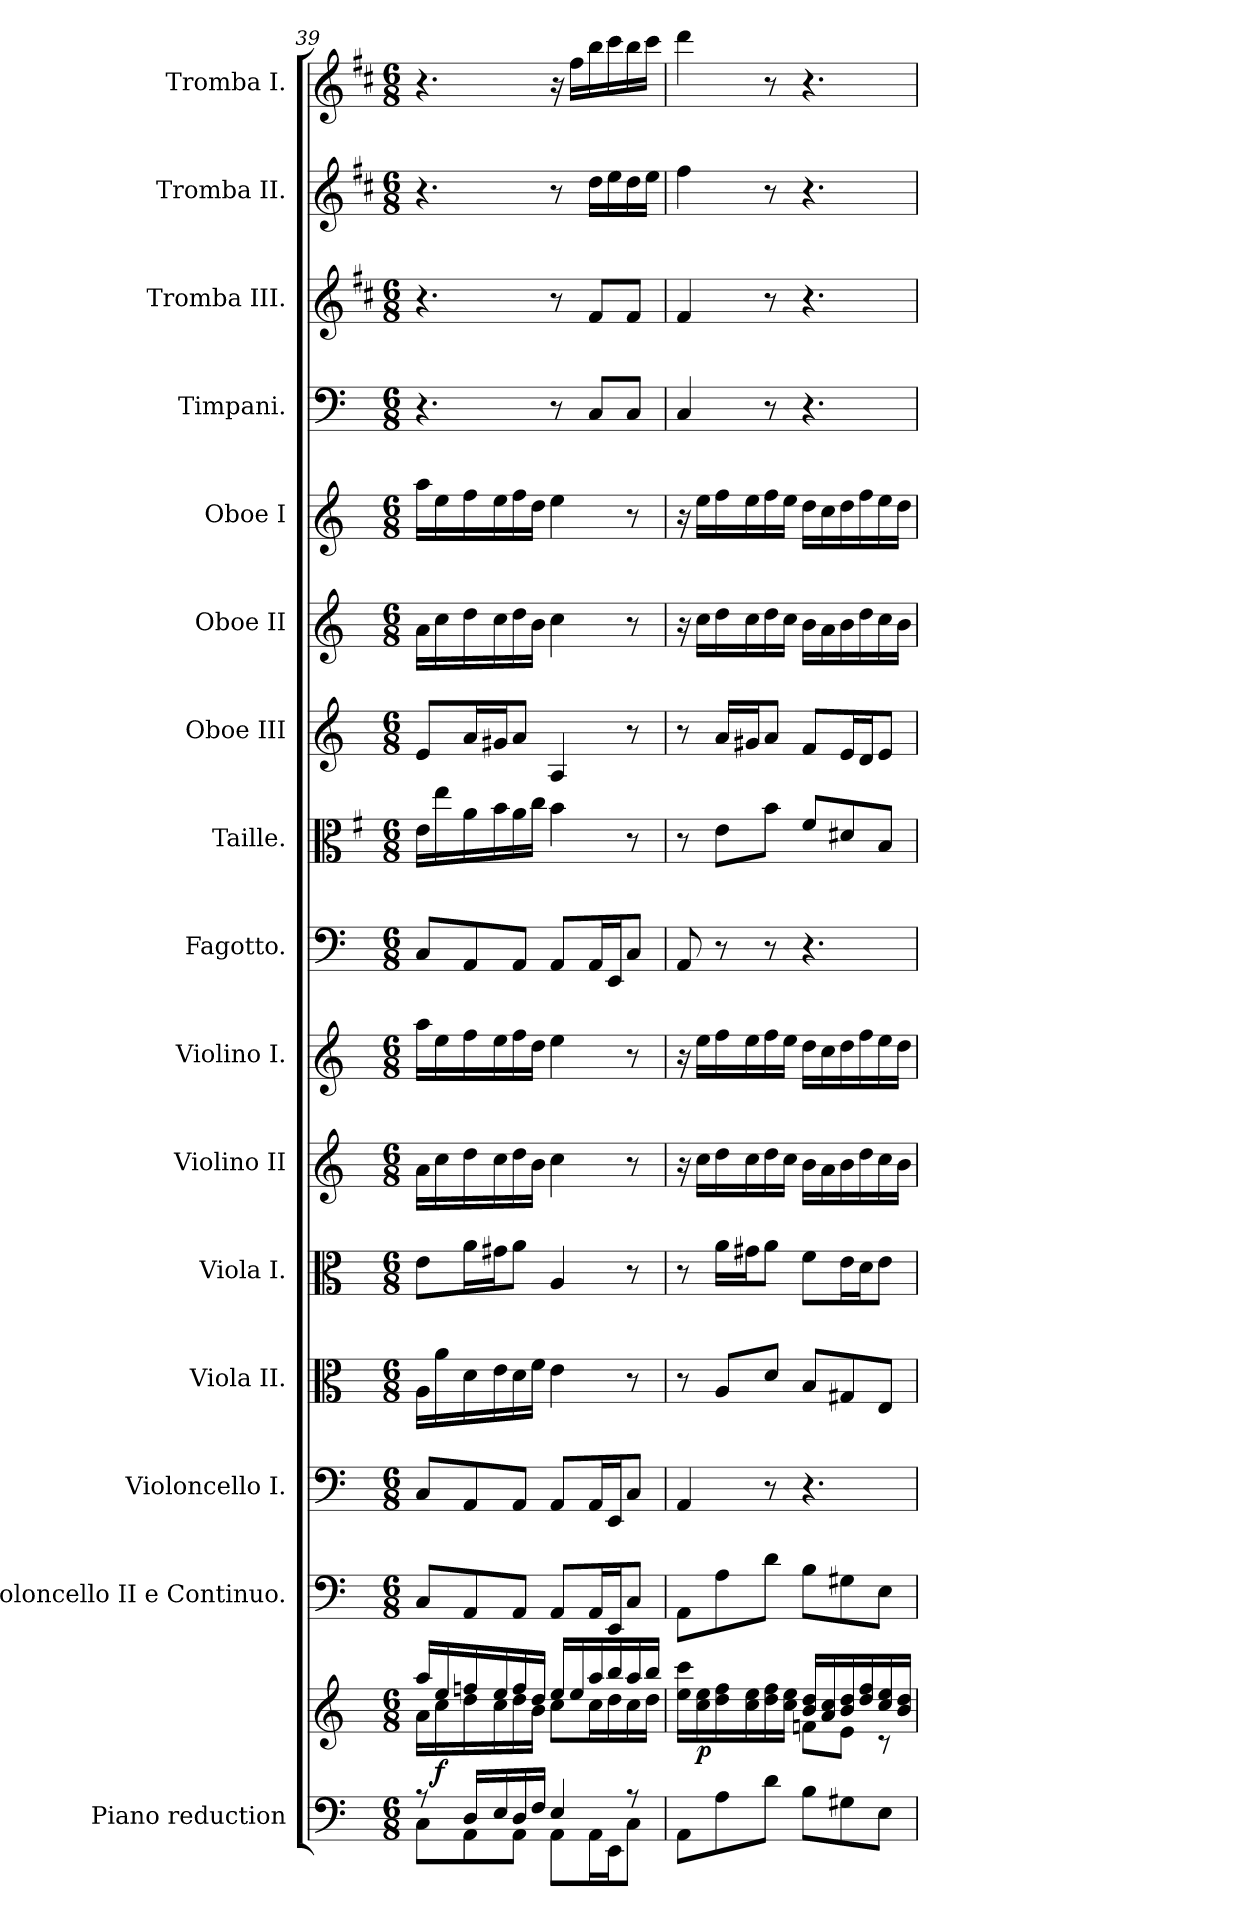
**kern	**kern	**dynam	**kern	**kern	**kern	**kern	**kern	**kern	**kern	**kern	**kern	**kern	**kern	**kern	**kern	**kern	**kern
*part16	*part16	*part16	*part15	*part14	*part13	*part12	*part11	*part10	*part9	*part8	*part7	*part6	*part5	*part4	*part3	*part2	*part1
*staff17	*staff16	*staff16/17	*staff15	*staff14	*staff13	*staff12	*staff11	*staff10	*staff9	*staff8	*staff7	*staff6	*staff5	*staff4	*staff3	*staff2	*staff1
*I"Piano reduction	*	*	*I"Violoncello II e Continuo.	*I"Violoncello I.	*I"Viola II.	*I"Viola I.	*I"Violino II	*I"Violino I.	*I"Fagotto.	*I"Taille.	*I"Oboe III	*I"Oboe II	*I"Oboe I	*I"Timpani.	*I"Tromba III.	*I"Tromba II.	*I"Tromba I.
*I'Pno	*	*	*I'Vc	*I'Vc	*I'Vla	*I'Vla	*	*I'Vln	*	*	*I'Ob	*I'Ob	*I'Ob	*I'Timp	*	*	*
*clefF4	*clefG2	*	*clefF4	*clefF4	*clefC3	*clefC3	*clefG2	*clefG2	*clefF4	*clefC3	*clefG2	*clefG2	*clefG2	*clefF4	*clefG2	*clefG2	*clefG2
*	*	*	*ITrd7c12	*	*	*	*	*	*	*ITrd4c7	*	*	*	*	*ITrd1c2	*ITrd1c2	*ITrd1c2
*k[]	*k[]	*	*k[]	*k[]	*k[]	*k[]	*k[]	*k[]	*k[]	*k[]	*k[]	*k[]	*k[]	*k[]	*k[]	*k[]	*k[]
*M6/8	*M6/8	*	*M6/8	*M6/8	*M6/8	*M6/8	*M6/8	*M6/8	*M6/8	*M6/8	*M6/8	*M6/8	*M6/8	*M6/8	*M6/8	*M6/8	*M6/8
=39	=39	=39	=39	=39	=39	=39	=39	=39	=39	=39	=39	=39	=39	=39	=39	=39	=39
*^	*^	*	*	*	*	*	*	*	*	*	*	*	*	*	*	*	*
8r	8C\L	16aa/LL	16a\LL	.	8CC/L	8C/L	16A\LL	8e\L	16a\LL	16aa\LL	8C/L	16A\LL	8e/L	16a\LL	16aa\LL	4.r	4.r	4.r	4.r
!	!	!	!	!LO:DY:b	!	!	!	!	!	!	!	!	!	!	!	!	!	!	!
.	.	16ee/	16cc\	f	.	.	16a\	.	16cc\	16ee\	.	16a\	.	16cc\	16ee\	.	.	.	.
16D/LL	8AA\	16ffn/	16dd\	.	8AAA/	8AA/	16d\	16a\L	16dd\	16ff\	8AA/	16d\	16a/L	16dd\	16ff\	.	.	.	.
16E/	.	16ee/	16cc\	.	.	.	16e\	16g#X\J	16cc\	16ee\	.	16e\	16g#X/J	16cc\	16ee\	.	.	.	.
16D/	8AA\J	16ff/	16dd\	.	8AAA/J	8AA/J	16d\	8a\J	16dd\	16ff\	8AA/J	16d\	8a/J	16dd\	16ff\	.	.	.	.
16F/JJ	.	16dd/JJ	16b\JJ	.	.	.	16f\JJ	.	16b\JJ	16dd\JJ	.	16f\JJ	.	16b\JJ	16dd\JJ	.	.	.	.
4E/	8AA\L	16ee/LL	8cc\L	.	8AAA/L	8AA/L	4e\	4A/	4cc\	4ee\	8AA/L	4e\	4A/	4cc\	4ee\	8r	8r	8r	16r
.	.	16ee/	.	.	.	.	.	.	.	.	.	.	.	.	.	.	.	.	16ee\LL
.	16AA\L	16aa/	16cc\L	.	16AAA/L	16AA/L	.	.	.	.	16AA/L	.	.	.	.	8C/L	8e/L	16cc\LL	16aa\
.	16EE\J	16bb/	16dd\	.	16EEE/J	16EE/J	.	.	.	.	16EE/J	.	.	.	.	.	.	16dd\	16bb\
8r	8C\J	16aa/	16cc\	.	8CC/J	8C/J	8r	8r	8r	8r	8C/J	8r	8r	8r	8r	8C/J	8e/J	16cc\	16aa\
.	.	16bb/JJ	16dd\JJ	.	.	.	.	.	.	.	.	.	.	.	.	.	.	16dd\JJ	16bb\JJ
*v	*v	*	*	*	*	*	*	*	*	*	*	*	*	*	*	*	*	*	*
=40	=40	=40	=40	=40	=40	=40	=40	=40	=40	=40	=40	=40	=40	=40	=40	=40	=40	=40
8AA\L	16ee\ 16ccc\LL	4.ryy	.	8AAA\L	4AA/	8r	8r	16r	16r	8AA/	8r	8r	16r	16r	4C/	4e/	4ee\	4ccc\
!	!	!	!LO:DY:b	!	!	!	!	!	!	!	!	!	!	!	!	!	!	!
.	16cc\ 16ee\	.	p	.	.	.	.	16cc\LL	16ee\LL	.	.	.	16cc\LL	16ee\LL	.	.	.	.
8A\	16dd\ 16ff\	.	.	8AA\	.	8A/L	16a\LL	16dd\	16ff\	8r	8A\L	16a/LL	16dd\	16ff\	.	.	.	.
.	16cc\ 16ee\	.	.	.	.	.	16g#X\J	16cc\	16ee\	.	.	16g#X/J	16cc\	16ee\	.	.	.	.
8d\J	16dd\ 16ff\	.	.	8D\J	8r	8d/J	8a\J	16dd\	16ff\	8r	8e\J	8a/J	16dd\	16ff\	8r	8r	8r	8r
.	16cc\ 16ee\JJ	.	.	.	.	.	.	16cc\JJ	16ee\JJ	.	.	.	16cc\JJ	16ee\JJ	.	.	.	.
8B\L	16b/ 16dd/LL	8fn\L	.	8BB\L	4.r	8B/L	8f\L	16b\LL	16dd\LL	4.r	8B/L	8f/L	16b\LL	16dd\LL	4.r	4.r	4.r	4.r
.	16a/ 16cc/	.	.	.	.	.	.	16a\	16cc\	.	.	.	16a\	16cc\	.	.	.	.
8G#X\	16b/ 16dd/	8e\J	.	8GG#X\	.	8G#X/	16e\L	16b\	16dd\	.	8G#X/	16e/L	16b\	16dd\	.	.	.	.
.	16dd/ 16ff/	.	.	.	.	.	16d\J	16dd\	16ff\	.	.	16d/J	16dd\	16ff\	.	.	.	.
8E\J	16cc/ 16ee/	8r	.	8EE\J	.	8E/J	8e\J	16cc\	16ee\	.	8E/J	8e/J	16cc\	16ee\	.	.	.	.
.	16b/ 16dd/JJ	.	.	.	.	.	.	16b\JJ	16dd\JJ	.	.	.	16b\JJ	16dd\JJ	.	.	.	.
*	*v	*v	*	*	*	*	*	*	*	*	*	*	*	*	*	*	*	*
=	=	=	=	=	=	=	=	=	=	=	=	=	=	=	=	=	=
*-	*-	*-	*-	*-	*-	*-	*-	*-	*-	*-	*-	*-	*-	*-	*-	*-	*-
